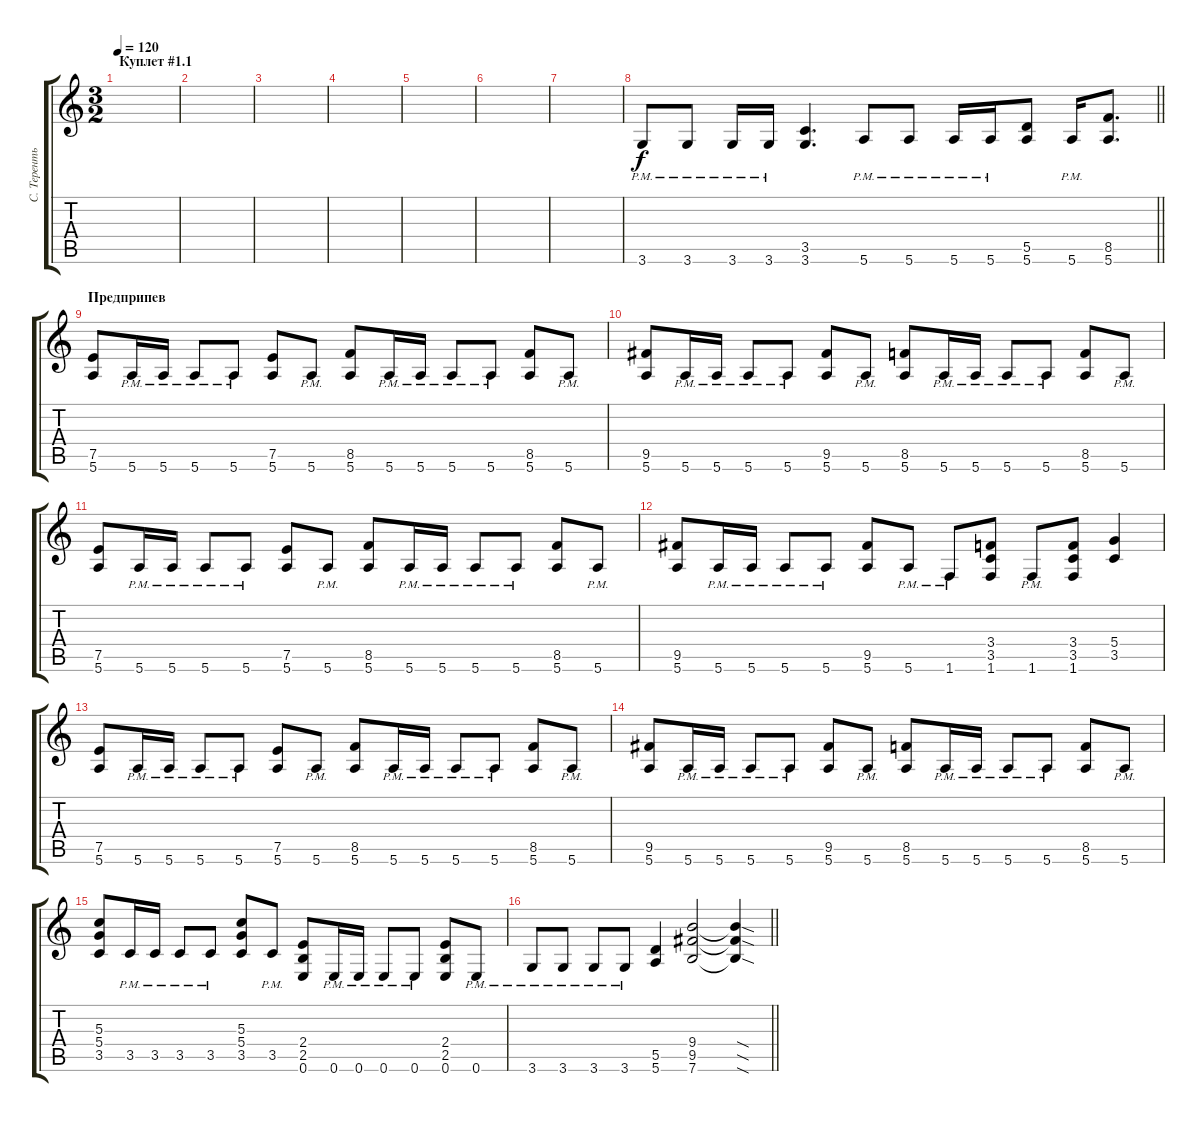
\track ("С. Терентьев" "С. Теренть") {instrument distortionguitar}
\staff {score tabs}
\tuning (E4 B3 G3 D3 A2 E2) {hide}
\ts (3 2)
\section ("" "Куплет #1.1")
\tempo 120
\clef g2
\ks c
|
|
|
|
|
|
|
\barLineRight lightlight
3.6{pm}.8 3.6{pm}.8 3.6{pm}.16 3.6{pm}.16 (3.5 3.6).4{d} 5.6{pm}.8 5.6{pm}.8 5.6{pm}.16 5.6{pm}.16 (5.5 5.6).8 5.6{pm}.16 (8.5 5.6).8{d} |
\section ("" "Предприпев")
(7.5 5.6).8 5.6{pm}.16 5.6{pm}.16 5.6{pm}.8 5.6{pm}.8 (7.5 5.6).8 5.6{pm}.8 (8.5 5.6).8 5.6{pm}.16 5.6{pm}.16 5.6{pm}.8 5.6{pm}.8 (8.5 5.6).8 5.6{pm}.8 |
(9.5 5.6).8 5.6{pm}.16 5.6{pm}.16 5.6{pm}.8 5.6{pm}.8 (9.5 5.6).8 5.6{pm}.8 (8.5 5.6).8 5.6{pm}.16 5.6{pm}.16 5.6{pm}.8 5.6{pm}.8 (8.5 5.6).8 5.6{pm}.8 |
(7.5 5.6).8 5.6{pm}.16 5.6{pm}.16 5.6{pm}.8 5.6{pm}.8 (7.5 5.6).8 5.6{pm}.8 (8.5 5.6).8 5.6{pm}.16 5.6{pm}.16 5.6{pm}.8 5.6{pm}.8 (8.5 5.6).8 5.6{pm}.8 |
(9.5 5.6).8 5.6{pm}.16 5.6{pm}.16 5.6{pm}.8 5.6{pm}.8 (9.5 5.6).8 5.6{pm}.8 1.6{pm}.8 (3.4 3.5 1.6).8 1.6{pm}.8 (3.4 3.5 1.6).8 (5.4 3.5).4 |
(7.5 5.6).8 5.6{pm}.16 5.6{pm}.16 5.6{pm}.8 5.6{pm}.8 (7.5 5.6).8 5.6{pm}.8 (8.5 5.6).8 5.6{pm}.16 5.6{pm}.16 5.6{pm}.8 5.6{pm}.8 (8.5 5.6).8 5.6{pm}.8 |
(9.5 5.6).8 5.6{pm}.16 5.6{pm}.16 5.6{pm}.8 5.6{pm}.8 (9.5 5.6).8 5.6{pm}.8 (8.5 5.6).8 5.6{pm}.16 5.6{pm}.16 5.6{pm}.8 5.6{pm}.8 (8.5 5.6).8 5.6{pm}.8 |
(5.3 5.4 3.5).8 3.5{pm}.16 3.5{pm}.16 3.5{pm}.8 3.5{pm}.8 (5.3 5.4 3.5).8 3.5{pm}.8 (2.4 2.5 0.6).8 0.6{pm}.16 0.6{pm}.16 0.6{pm}.8 0.6{pm}.8 (2.4 2.5 0.6).8 0.6{pm}.8 |
\barLineRight lightlight
3.6{pm}.8 3.6{pm}.8 3.6{pm}.8 3.6{pm}.8 (5.5 5.6).4 (9.4 9.5 7.6).2 (9.4{sod t} 9.5{sod t} 7.6{sod t}).4
